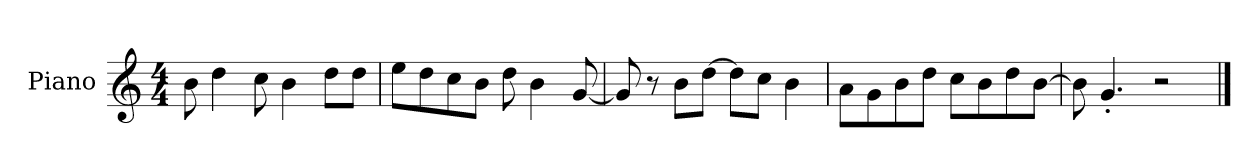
**kern
*part1
*staff1
*I"Piano
*I'P-no
*clefG2
*k[]
*M4/4
*MM90
=1
8b\
4dd\
8cc\
4b\
8dd\L
8dd\J
=2
8ee\L
8dd\
8cc\
8b\J
8dd\
4b\
[8g/
=3
8g/]
8r
8b\L
[8dd\J
8dd\L]
8cc\J
4b\
=4
8a\L
8g\
8b\
8dd\J
8cc\L
8b\
8dd\
[8b\J
=5
8b\]
4.g'/
2r
==
*-
